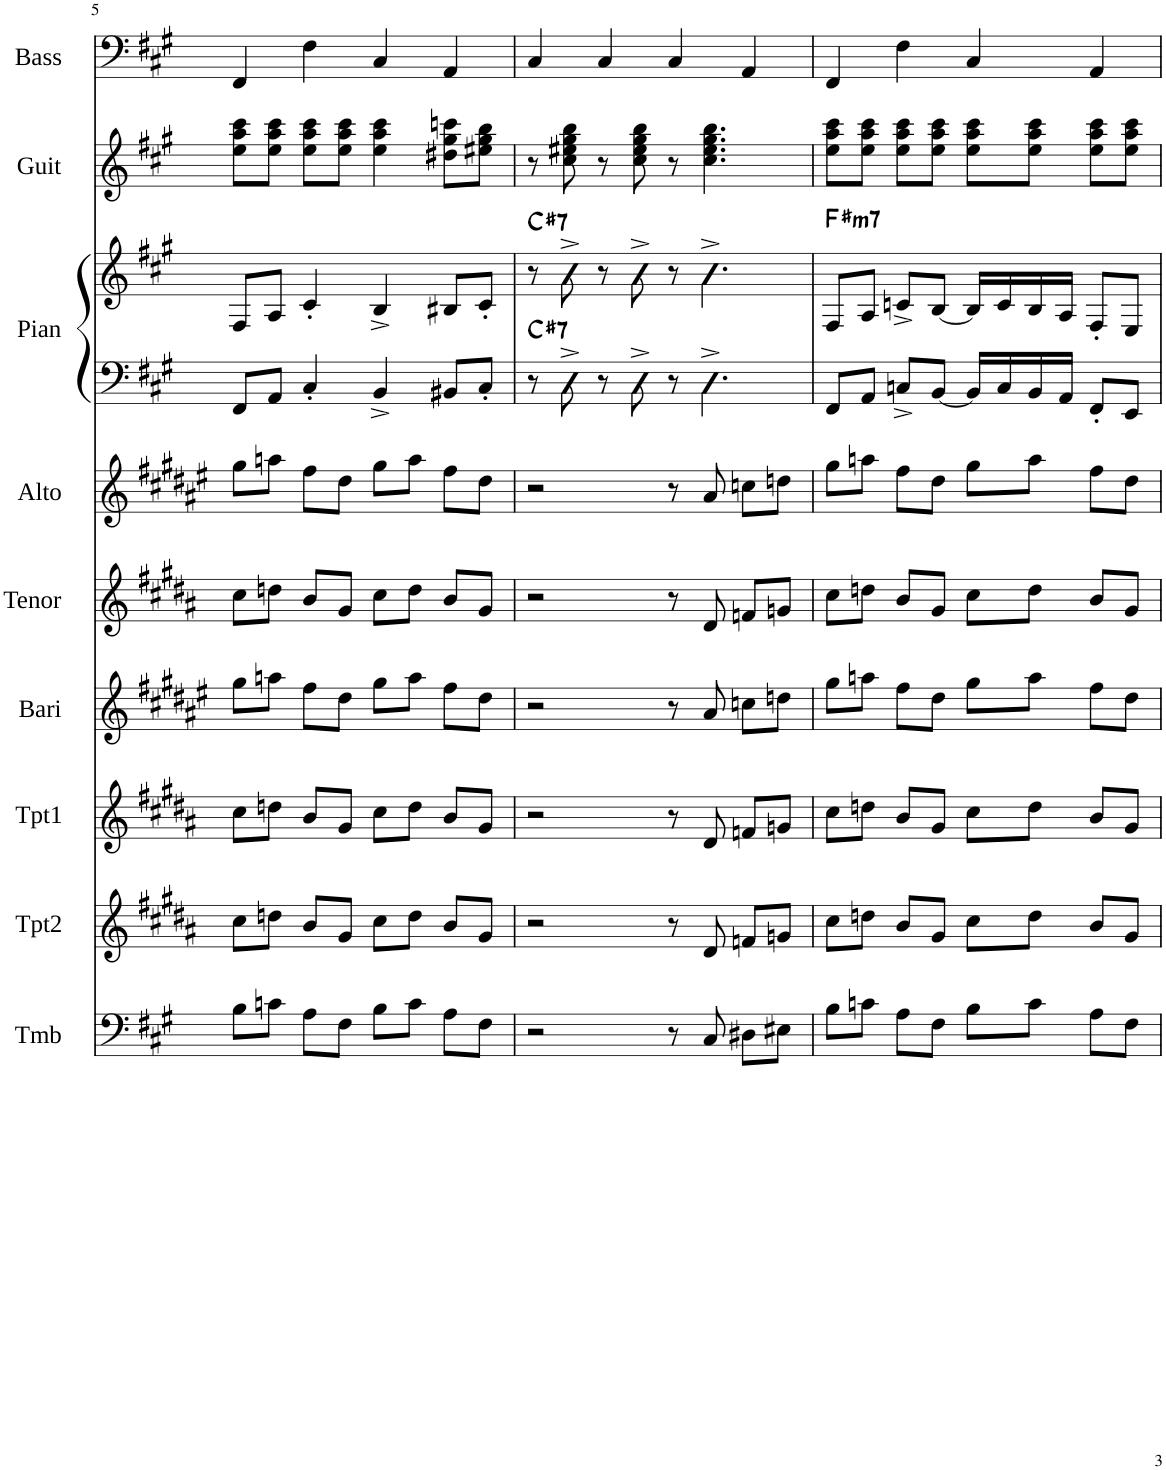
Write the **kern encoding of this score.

**kern	**kern	**kern	**kern	**kern	**kern	**kern	**kern	**harte	**kern	**kern
*part9	*part8	*part7	*part6	*part5	*part4	*part3	*part3	*part3	*part2	*part1
*staff10	*staff9	*staff8	*staff7	*staff6	*staff5	*staff4	*staff3	*	*staff2	*staff1
*I"Trombone	*I"Trumpet 2	*I"Trumpet 1	*I"Baritone Sax	*I"Tenor Sax	*I"Alto Sax	*I"Piano	*	*	*I"Guitar	*I"Bass
*I'Tmb	*I'Tpt2	*I'Tpt1	*I'Bari	*I'Tenor	*I'Alto	*I'Pian	*	*	*I'Guit	*I'Bass
!!LO:PB:g=z
*clefF4	*clefG2	*clefG2	*clefG2	*clefG2	*clefG2	*clefF4	*clefG2	*	*clefG2	*clefF4
*	*Trd1c2	*Trd1c2	*Trd-2c-3	*Trd1c2	*Trd5c9	*	*	*	*	*
*k[f#c#g#]	*k[f#c#g#d#a#]	*k[f#c#g#d#a#]	*k[f#c#g#d#a#e#]	*k[f#c#g#d#a#]	*k[f#c#g#d#a#e#]	*k[f#c#g#]	*k[f#c#g#]	*	*k[f#c#g#]	*k[f#c#g#]
*M4/4	*M4/4	*M4/4	*M4/4	*M4/4	*M4/4	*M4/4	*M4/4	*	*M4/4	*M4/4
=5	=5	=5	=5	=5	=5	=5	=5	=5	=5	=5
8B\L	8cc#\L	8cc#\L	8gg#\L	8cc#\L	8gg#\L	8FF#/L	8F#/L	.	8ee\ 8aa\ 8ccc#\L	4FF#/
8cn\J	8ddn\J	8ddn\J	8aan\J	8ddn\J	8aan\J	8AA/J	8A/J	.	8ee\ 8aa\ 8ccc#\J	.
8A\L	8b/L	8b/L	8ff#\L	8b/L	8ff#\L	4C#'/	4c#'/	.	8ee\ 8aa\ 8ccc#\L	4F#\
8F#\J	8g#/J	8g#/J	8dd#\J	8g#/J	8dd#\J	.	.	.	8ee\ 8aa\ 8ccc#\J	.
8B\L	8cc#\L	8cc#\L	8gg#\L	8cc#\L	8gg#\L	4BB^/	4B^/	.	4ee\ 4aa\ 4ccc#\	4C#/
8c\J	8dd\J	8dd\J	8aa\J	8dd\J	8aa\J	.	.	.	.	.
8A\L	8b/L	8b/L	8ff#\L	8b/L	8ff#\L	8BB#X/L	8B#X/L	.	8dd#X\ 8gg#\ 8cccn\L	4AA/
8F#\J	8g#/J	8g#/J	8dd#\J	8g#/J	8dd#\J	8C#'/J	8c#'/J	.	8ee#X\ 8gg#\ 8bb\J	.
=6	=6	=6	=6	=6	=6	=6	=6	=6	=6	=6
!	!	!	!	!	!	!	!	!LO:H:n=1:kt=7	!	!
!	!	!	!	!	!	!	!	!LO:H:n=2:kt=7	!	!
2r	2r	2r	2r	2r	2r	8r	8r	C#:7 C#:7	8r	4C#/
.	.	.	.	.	.	8D^\	8b^\	.	8cc#\ 8ee#X\ 8gg#\ 8bb\	.
.	.	.	.	.	.	8r	8r	.	8r	4C#/
.	.	.	.	.	.	8D^\	8b^\	.	8cc#\ 8ee#\ 8gg#\ 8bb\	.
8r	8r	8r	8r	8r	8r	8r	8r	.	8r	4C#/
8C#/	8d#/	8d#/	8a#/	8d#/	8a#/	4.D^\	4.b^\	.	4.cc#\ 4.ee#\ 4.gg#\ 4.bb\	.
8D#X\L	8fn/L	8fn/L	8ccn\L	8fn/L	8ccn\L	.	.	.	.	4AA/
8E#X\J	8gn/J	8gn/J	8ddn\J	8gn/J	8ddn\J	.	.	.	.	.
=7	=7	=7	=7	=7	=7	=7	=7	=7	=7	=7
!	!	!	!	!	!	!	!	!LO:H:kt=m7	!	!
8B\L	8cc#\L	8cc#\L	8gg#\L	8cc#\L	8gg#\L	8FF#/L	8F#/L	F#:min7	8ee\ 8aa\ 8ccc#\L	4FF#/
8cn\J	8ddn\J	8ddn\J	8aan\J	8ddn\J	8aan\J	8AA/J	8A/J	.	8ee\ 8aa\ 8ccc#\J	.
8A\L	8b/L	8b/L	8ff#\L	8b/L	8ff#\L	8Cn^/L	8cn^/L	.	8ee\ 8aa\ 8ccc#\L	4F#\
8F#\J	8g#/J	8g#/J	8dd#\J	8g#/J	8dd#\J	[8BB/J	[8B/J	.	8ee\ 8aa\ 8ccc#\J	.
8B\L	8cc#\L	8cc#\L	8gg#\L	8cc#\L	8gg#\L	16BB/LL]	16B/LL]	.	8ee\ 8aa\ 8ccc#\L	4C#/
.	.	.	.	.	.	16C/	16c/	.	.	.
8c\J	8dd\J	8dd\J	8aa\J	8dd\J	8aa\J	16BB/	16B/	.	8ee\ 8aa\ 8ccc#\J	.
.	.	.	.	.	.	16AA/JJ	16A/JJ	.	.	.
8A\L	8b/L	8b/L	8ff#\L	8b/L	8ff#\L	8FF#'/L	8F#'/L	.	8ee\ 8aa\ 8ccc#\L	4AA/
8F#\J	8g#/J	8g#/J	8dd#\J	8g#/J	8dd#\J	8EE/J	8E/J	.	8ee\ 8aa\ 8ccc#\J	.
=	=	=	=	=	=	=	=	=	=	=
*-	*-	*-	*-	*-	*-	*-	*-	*-	*-	*-
